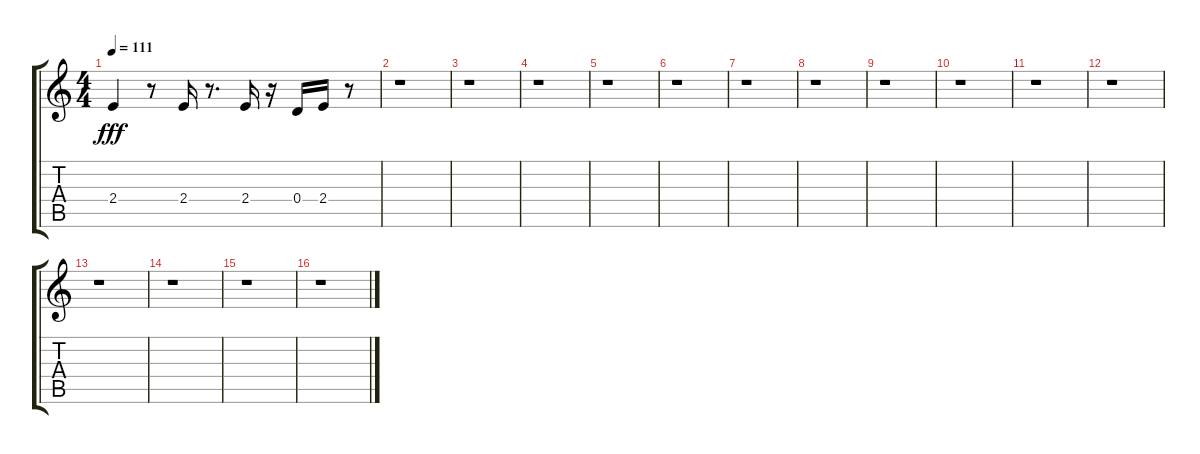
\track "" {instrument electricguitarclean}
\staff {score tabs}
\tuning (E4 B3 G3 D3 A2 E2) {hide}
\ts (4 4)
\tempo 111
\clef g2
\ks c
2.4.4{dy fff} r.8 2.4.16 r.8{d} 2.4.16 r.16 0.4.16 2.4.16 r.8 |
r.1 |
r.1 |
r.1 |
r.1 |
r.1 |
r.1 |
r.1 |
r.1 |
r.1 |
r.1 |
r.1 |
r.1 |
r.1 |
r.1 |
r.1
